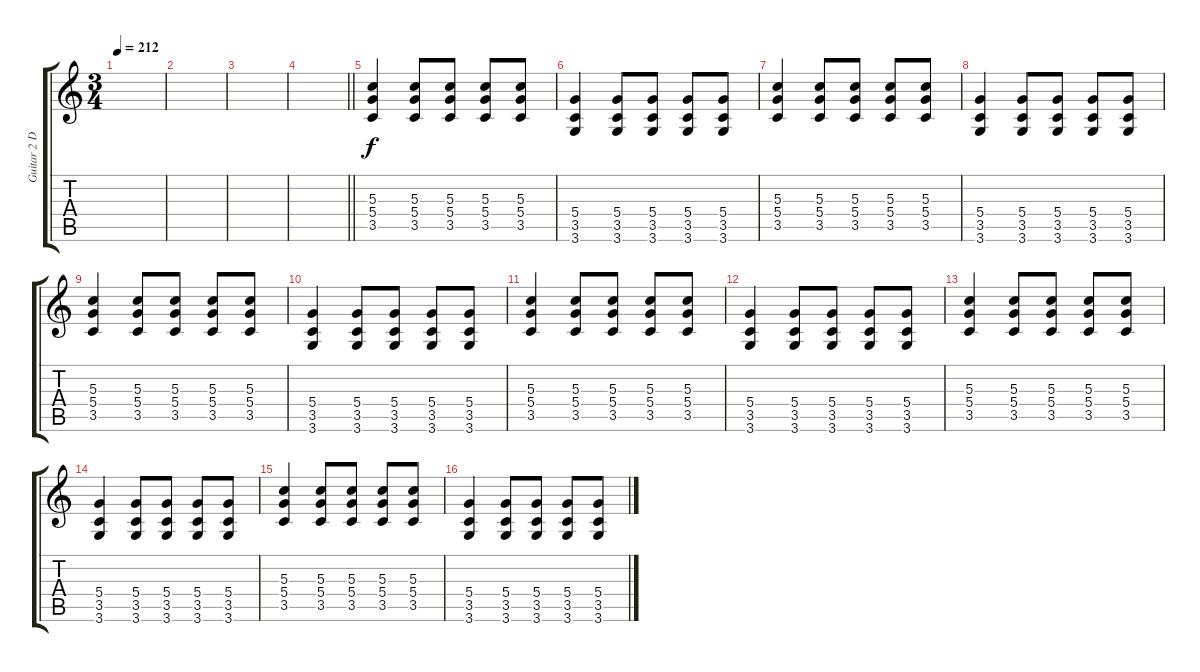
\track ("Guitar 2 D" "Guitar 2 D") {instrument overdrivenguitar}
\staff {score tabs}
\tuning (E4 B3 G3 D3 A2 E2) {hide}
\ts (3 4)
\tempo 212
\clef g2
\ks c
|
|
|
\barLineRight lightlight
|
(5.3 5.4 3.5).4 (5.3 5.4 3.5).8 (5.3 5.4 3.5).8 (5.3 5.4 3.5).8 (5.3 5.4 3.5).8 |
(5.4 3.5 3.6).4 (5.4 3.5 3.6).8 (5.4 3.5 3.6).8 (5.4 3.5 3.6).8 (5.4 3.5 3.6).8 |
(5.3 5.4 3.5).4 (5.3 5.4 3.5).8 (5.3 5.4 3.5).8 (5.3 5.4 3.5).8 (5.3 5.4 3.5).8 |
(5.4 3.5 3.6).4 (5.4 3.5 3.6).8 (5.4 3.5 3.6).8 (5.4 3.5 3.6).8 (5.4 3.5 3.6).8 |
(5.3 5.4 3.5).4 (5.3 5.4 3.5).8 (5.3 5.4 3.5).8 (5.3 5.4 3.5).8 (5.3 5.4 3.5).8 |
(5.4 3.5 3.6).4 (5.4 3.5 3.6).8 (5.4 3.5 3.6).8 (5.4 3.5 3.6).8 (5.4 3.5 3.6).8 |
(5.3 5.4 3.5).4 (5.3 5.4 3.5).8 (5.3 5.4 3.5).8 (5.3 5.4 3.5).8 (5.3 5.4 3.5).8 |
(5.4 3.5 3.6).4 (5.4 3.5 3.6).8 (5.4 3.5 3.6).8 (5.4 3.5 3.6).8 (5.4 3.5 3.6).8 |
(5.3 5.4 3.5).4 (5.3 5.4 3.5).8 (5.3 5.4 3.5).8 (5.3 5.4 3.5).8 (5.3 5.4 3.5).8 |
(5.4 3.5 3.6).4 (5.4 3.5 3.6).8 (5.4 3.5 3.6).8 (5.4 3.5 3.6).8 (5.4 3.5 3.6).8 |
(5.3 5.4 3.5).4 (5.3 5.4 3.5).8 (5.3 5.4 3.5).8 (5.3 5.4 3.5).8 (5.3 5.4 3.5).8 |
(5.4 3.5 3.6).4 (5.4 3.5 3.6).8 (5.4 3.5 3.6).8 (5.4 3.5 3.6).8 (5.4 3.5 3.6).8
